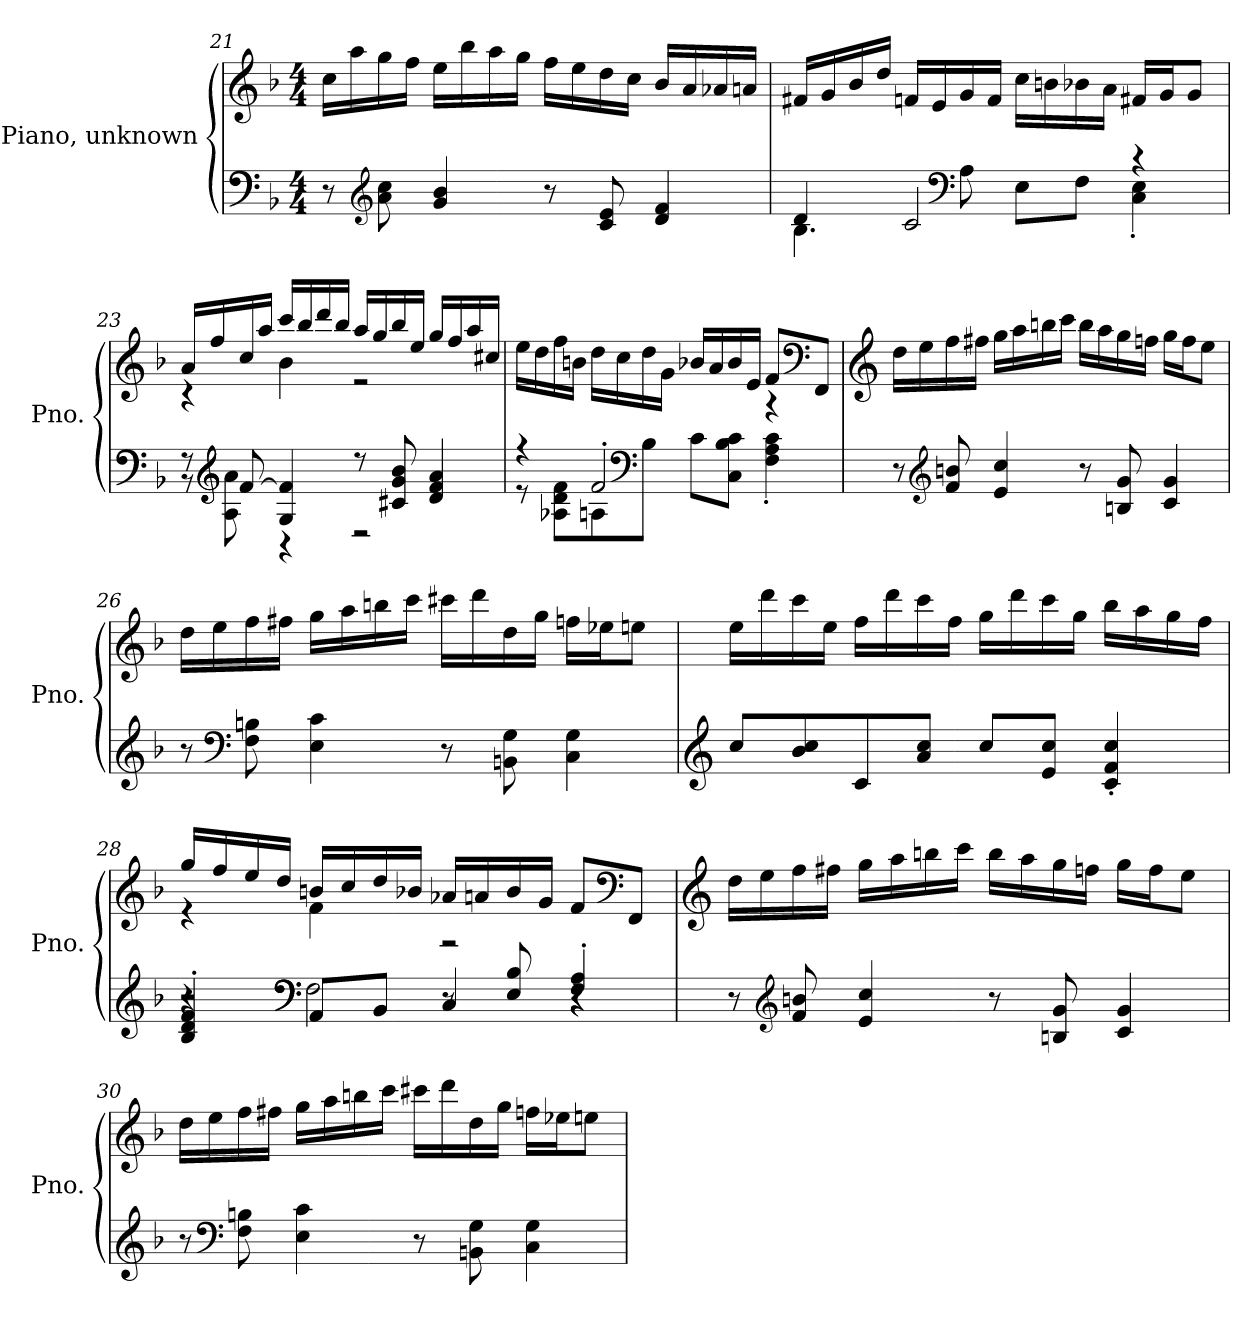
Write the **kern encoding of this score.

**kern	**kern
*part1	*part1
*staff2	*staff1
*I"Piano, unknown	*
*I'Pno.	*
*clefF4	*clefG2
*k[b-]	*k[b-]
*M4/4	*M4/4
=21	=21
8r	16cc\LL
.	16aa\
*clefG2	*
8a\ 8cc\	16gg\
.	16ff\JJ
4g/ 4b-/	16ee\LL
.	16bb-\
.	16aa\
.	16gg\JJ
8r	16ff\LL
.	16ee\
8c/ 8e/	16dd\
.	16cc\JJ
4d/ 4f/	16b-/LL
.	16a/
.	16a-X/
.	16an/JJ
!!LO:LB:g=z
=22	=22
*^	*
4d/	4.B-\	16f#X/LL
.	.	16g/
.	.	16b-/
.	.	16dd/JJ
2c/	.	16fn/LL
.	.	16e/
*clefF4	*	*
.	8A\	16g/
.	.	16f/JJ
.	8E\L	16cc\LL
.	.	16bn\
.	8F\J	16b-X\
.	.	16a\JJ
4r	4C\' 4E\'	16f#X/LL
.	.	16g/J
.	.	8g/J
=23	=23	=23
*	*	*^
8r	8r	16a/LL	4r
.	.	16ff/	.
*clefG2	*	*	*
[8f/	8A\ 8a\	16cc/	.
.	.	16aa/JJ	.
4G/ 4f/]	4r	16ccc/LL	4b-\
.	.	16bb-/	.
.	.	16ddd/	.
.	.	16bb-/JJ	.
8r	2r	16aa/LL	2r
.	.	16gg/	.
8c#X/ 8g/ 8b-/	.	16bb-/	.
.	.	16ee/JJ	.
4d/ 4f/ 4a/	.	16gg/LL	.
.	.	16ff/	.
.	.	16aa/	.
.	.	16cc#X/JJ	.
*	*	*v	*v
!!LO:LB:g=z
=24	=24	=24
4r	8r	16ee\LL
.	.	16dd\
.	8A-X\ 8d\ 8f\L	16ff\
.	.	16bn\JJ
2f'/	8An\	16dd\LL
.	.	16cc\
*clefF4	*	*
.	8B-\J	16dd\
.	.	16g\JJ
.	8c\L	16b-X/LL
.	.	16a/
.	8C\ 8B-\ 8c\J	16b-/
.	.	16e/JJ
4r	4F\' 4A\' 4c\'	8f/L
*	*	*clefF4
.	.	8FF/J
*v	*v	*
=25	=25
*	*clefG2
8r	16dd\LL
.	16ee\
*clefG2	*
8f/ 8bn/	16ff\
.	16ff#X\JJ
4e/ 4cc/	16gg\LL
.	16aa\
.	16bbn\
.	16ccc\JJ
8r	16bb\LL
.	16aa\
8Bn/ 8g/	16gg\
.	16ffn\JJ
4c/ 4g/	16gg\LL
.	16ff\J
.	8ee\J
!!LO:LB:g=z
=26	=26
8r	16dd\LL
.	16ee\
*clefF4	*
8F\ 8Bn\	16ff\
.	16ff#X\JJ
4E\ 4c\	16gg\LL
.	16aa\
.	16bbn\
.	16ccc\JJ
8r	16ccc#X\LL
.	16ddd\
8BBn\ 8G\	16dd\
.	16gg\JJ
4C\ 4G\	16ffn\LL
.	16ee-X\J
.	8een\J
=27	=27
*clefG2	*
8cc/L	16ee\LL
.	16ddd\
8b-/ 8cc/	16ccc\
.	16ee\JJ
8c/	16ff\LL
.	16ddd\
8a/ 8cc/J	16ccc\
.	16ff\JJ
8cc/L	16gg\LL
.	16ddd\
8e/ 8cc/J	16ccc\
.	16gg\JJ
4c/' 4f/' 4cc/'	16bb-\LL
.	16aa\
.	16gg\
.	16ff\JJ
!!LO:PB:g=z
=28	=28
*^	*^
*	*^	*	*
4B-/' 4d/' 4f/'	4r	2r	16gg/LL	4r
.	.	.	16ff/	.
.	.	.	16ee/	.
.	.	.	16dd/JJ	.
*clefF4	*	*	*	*
8AA/L	2F\	.	16bn/LL	4f\
.	.	.	16cc/	.
8BB-/J	.	.	16dd/	.
.	.	.	16b-X/JJ	.
8r	.	4C/	16a-X/LL	2r
.	.	.	16an/	.
8E/ 8B-/	.	.	16b-/	.
.	.	.	16g/JJ	.
4F/' 4A/'	4r	4r	8f/L	.
*	*	*	*clefF4	*
.	.	.	8FF/J	.
*v	*v	*v	*	*
*	*v	*v
=29	=29
*	*clefG2
8r	16dd\LL
.	16ee\
*clefG2	*
8f/ 8bn/	16ff\
.	16ff#X\JJ
4e/ 4cc/	16gg\LL
.	16aa\
.	16bbn\
.	16ccc\JJ
8r	16bb\LL
.	16aa\
8Bn/ 8g/	16gg\
.	16ffn\JJ
4c/ 4g/	16gg\LL
.	16ff\J
.	8ee\J
!!LO:LB:g=z
=30	=30
8r	16dd\LL
.	16ee\
*clefF4	*
8F\ 8Bn\	16ff\
.	16ff#X\JJ
4E\ 4c\	16gg\LL
.	16aa\
.	16bbn\
.	16ccc\JJ
8r	16ccc#X\LL
.	16ddd\
8BBn\ 8G\	16dd\
.	16gg\JJ
4C\ 4G\	16ffn\LL
.	16ee-X\J
.	8een\J
=	=
*-	*-
